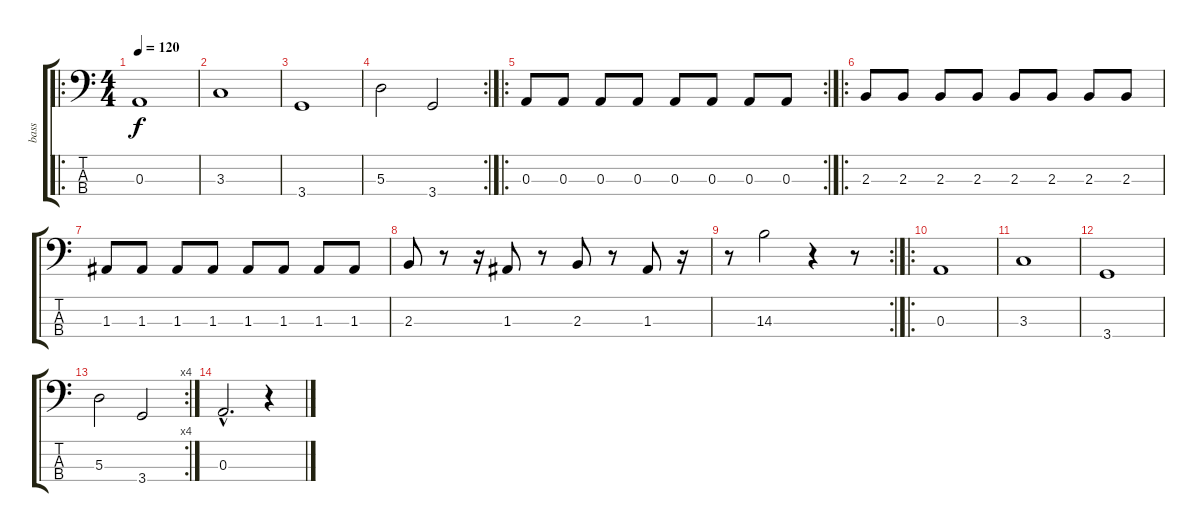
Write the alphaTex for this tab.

\track ("bass" "bass") {instrument electricbassfinger}
\staff {score tabs}
\tuning (G2 D2 A1 E1) {hide}
\ro
\ts (4 4)
\tempo 120
\clef f4
\ks c
0.3.1{dy f} |
3.3.1 |
3.4.1 |
\rc 2
5.3.2 3.4.2 |
\ro
\rc 2
0.3.8 0.3.8 0.3.8 0.3.8 0.3.8 0.3.8 0.3.8 0.3.8 |
\ro
2.3.8 2.3.8 2.3.8 2.3.8 2.3.8 2.3.8 2.3.8 2.3.8 |
1.3.8 1.3.8 1.3.8 1.3.8 1.3.8 1.3.8 1.3.8 1.3.8 |
2.3.8 r.8 r.16 1.3.8 r.8 2.3.8 r.8 1.3.8 r.16 |
\rc 2
r.8 14.3.2 r.4 r.8 |
\ro
0.3.1 |
3.3.1 |
3.4.1 |
\rc 4
5.3.2 3.4.2 |
0.3{hac}.2{d} r.4
